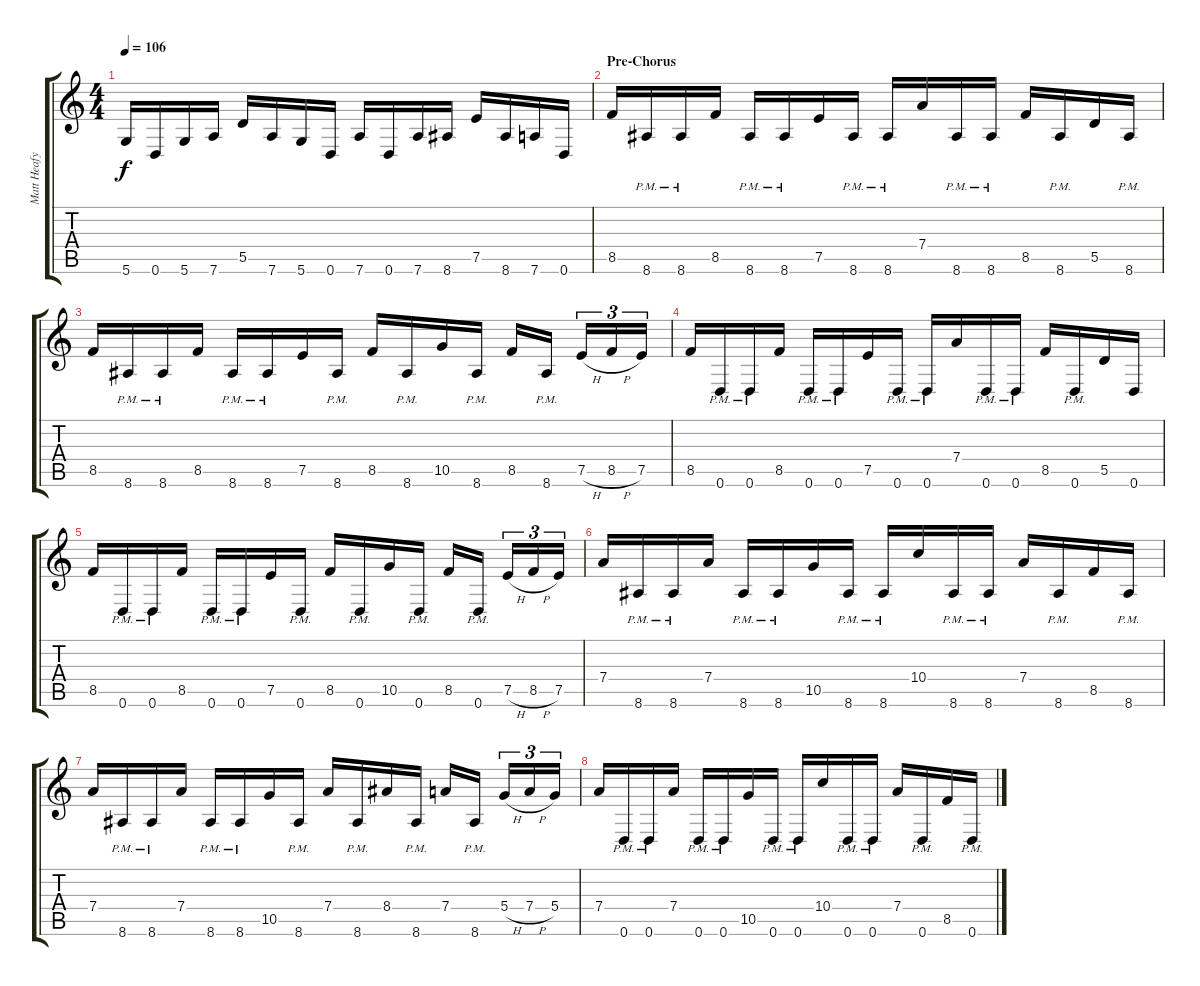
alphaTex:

\track ("Matt Heafy" "Matt Heafy") {instrument distortionguitar}
\staff {score tabs}
\tuning (E4 B3 G3 D3 A2 D2) {hide}
\ts (4 4)
\tempo 106
\clef g2
\ks c
5.6.16{dy f} 0.6.16 5.6.16 7.6.16 5.5.16 7.6.16 5.6.16 0.6.16 7.6.16 0.6.16 7.6.16 8.6.16 7.5.16 8.6.16 7.6.16 0.6.16 |
\section ("" "Pre-Chorus")
8.5.16 8.6{pm}.16 8.6{pm}.16 8.5.16 8.6{pm}.16 8.6{pm}.16 7.5.16 8.6{pm}.16 8.6{pm}.16 7.4.16 8.6{pm}.16 8.6{pm}.16 8.5.16 8.6{pm}.16 5.5.16 8.6{pm}.16 |
8.5.16 8.6{pm}.16 8.6{pm}.16 8.5.16 8.6{pm}.16 8.6{pm}.16 7.5.16 8.6{pm}.16 8.5.16 8.6{pm}.16 10.5.16 8.6{pm}.16 8.5.16 8.6{pm}.16 7.5{h}.16{tu (3 2)} 8.5{h}.16{tu (3 2)} 7.5.16{tu (3 2)} |
8.5.16 0.6{pm}.16 0.6{pm}.16 8.5.16 0.6{pm}.16 0.6{pm}.16 7.5.16 0.6{pm}.16 0.6{pm}.16 7.4.16 0.6{pm}.16 0.6{pm}.16 8.5.16 0.6{pm}.16 5.5.16 0.6.16 |
8.5.16 0.6{pm}.16 0.6{pm}.16 8.5.16 0.6{pm}.16 0.6{pm}.16 7.5.16 0.6{pm}.16 8.5.16 0.6{pm}.16 10.5.16 0.6{pm}.16 8.5.16 0.6{pm}.16 7.5{h}.16{tu (3 2)} 8.5{h}.16{tu (3 2)} 7.5.16{tu (3 2)} |
7.4.16 8.6{pm}.16 8.6{pm}.16 7.4.16 8.6{pm}.16 8.6{pm}.16 10.5.16 8.6{pm}.16 8.6{pm}.16 10.4.16 8.6{pm}.16 8.6{pm}.16 7.4.16 8.6{pm}.16 8.5.16 8.6{pm}.16 |
7.4.16 8.6{pm}.16 8.6{pm}.16 7.4.16 8.6{pm}.16 8.6{pm}.16 10.5.16 8.6{pm}.16 7.4.16 8.6{pm}.16 8.4.16 8.6{pm}.16 7.4.16 8.6{pm}.16 5.4{h}.16{tu (3 2)} 7.4{h}.16{tu (3 2)} 5.4.16{tu (3 2)} |
7.4.16 0.6{pm}.16 0.6{pm}.16 7.4.16 0.6{pm}.16 0.6{pm}.16 10.5.16 0.6{pm}.16 0.6{pm}.16 10.4.16 0.6{pm}.16 0.6{pm}.16 7.4.16 0.6{pm}.16 8.5.16 0.6{pm}.16
